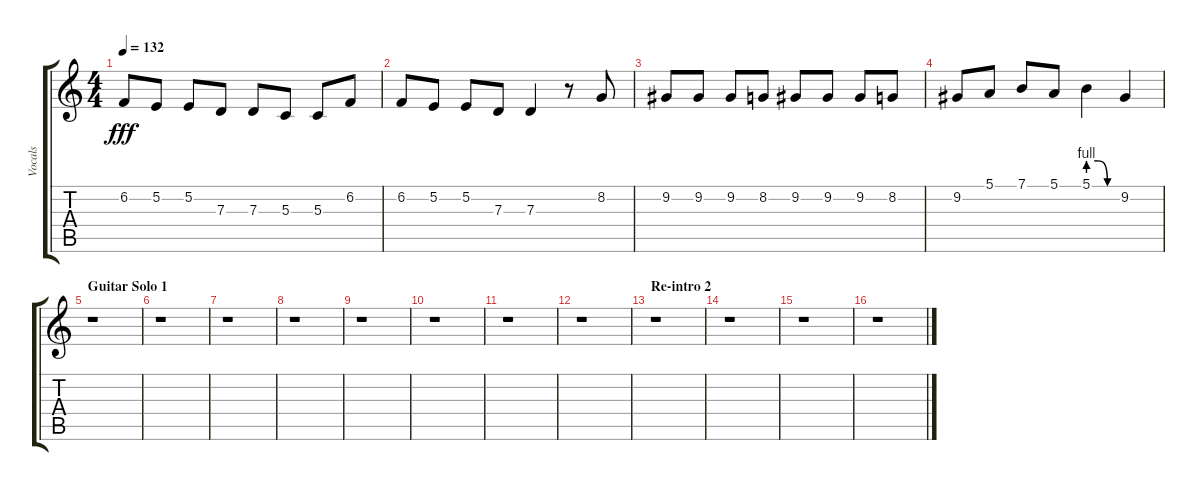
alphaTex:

\track ("Vocals" "Vocals") {instrument altosax}
\staff {score tabs}
\tuning (E4 B3 G3 D3 A2 E2) {hide}
\ts (4 4)
\tempo 132
\clef g2
\ks c
6.2.8{dy fff} 5.2.8 5.2.8 7.3.8 7.3.8 5.3.8 5.3.8 6.2.8 |
6.2.8 5.2.8 5.2.8 7.3.8 7.3.4 r.8 8.2.8 |
9.2.8 9.2.8 9.2.8 8.2.8 9.2.8 9.2.8 9.2.8 8.2.8 |
9.2.8 5.1.8 7.1.8 5.1.8 5.1{be (custom 0 4 20 4 40 0 60 0)}.4 9.2.4 |
\section ("" "Guitar Solo 1")
r.1 |
r.1 |
r.1 |
r.1 |
r.1 |
r.1 |
r.1 |
r.1 |
\section ("" "Re-intro 2")
r.1 |
r.1 |
r.1 |
r.1
